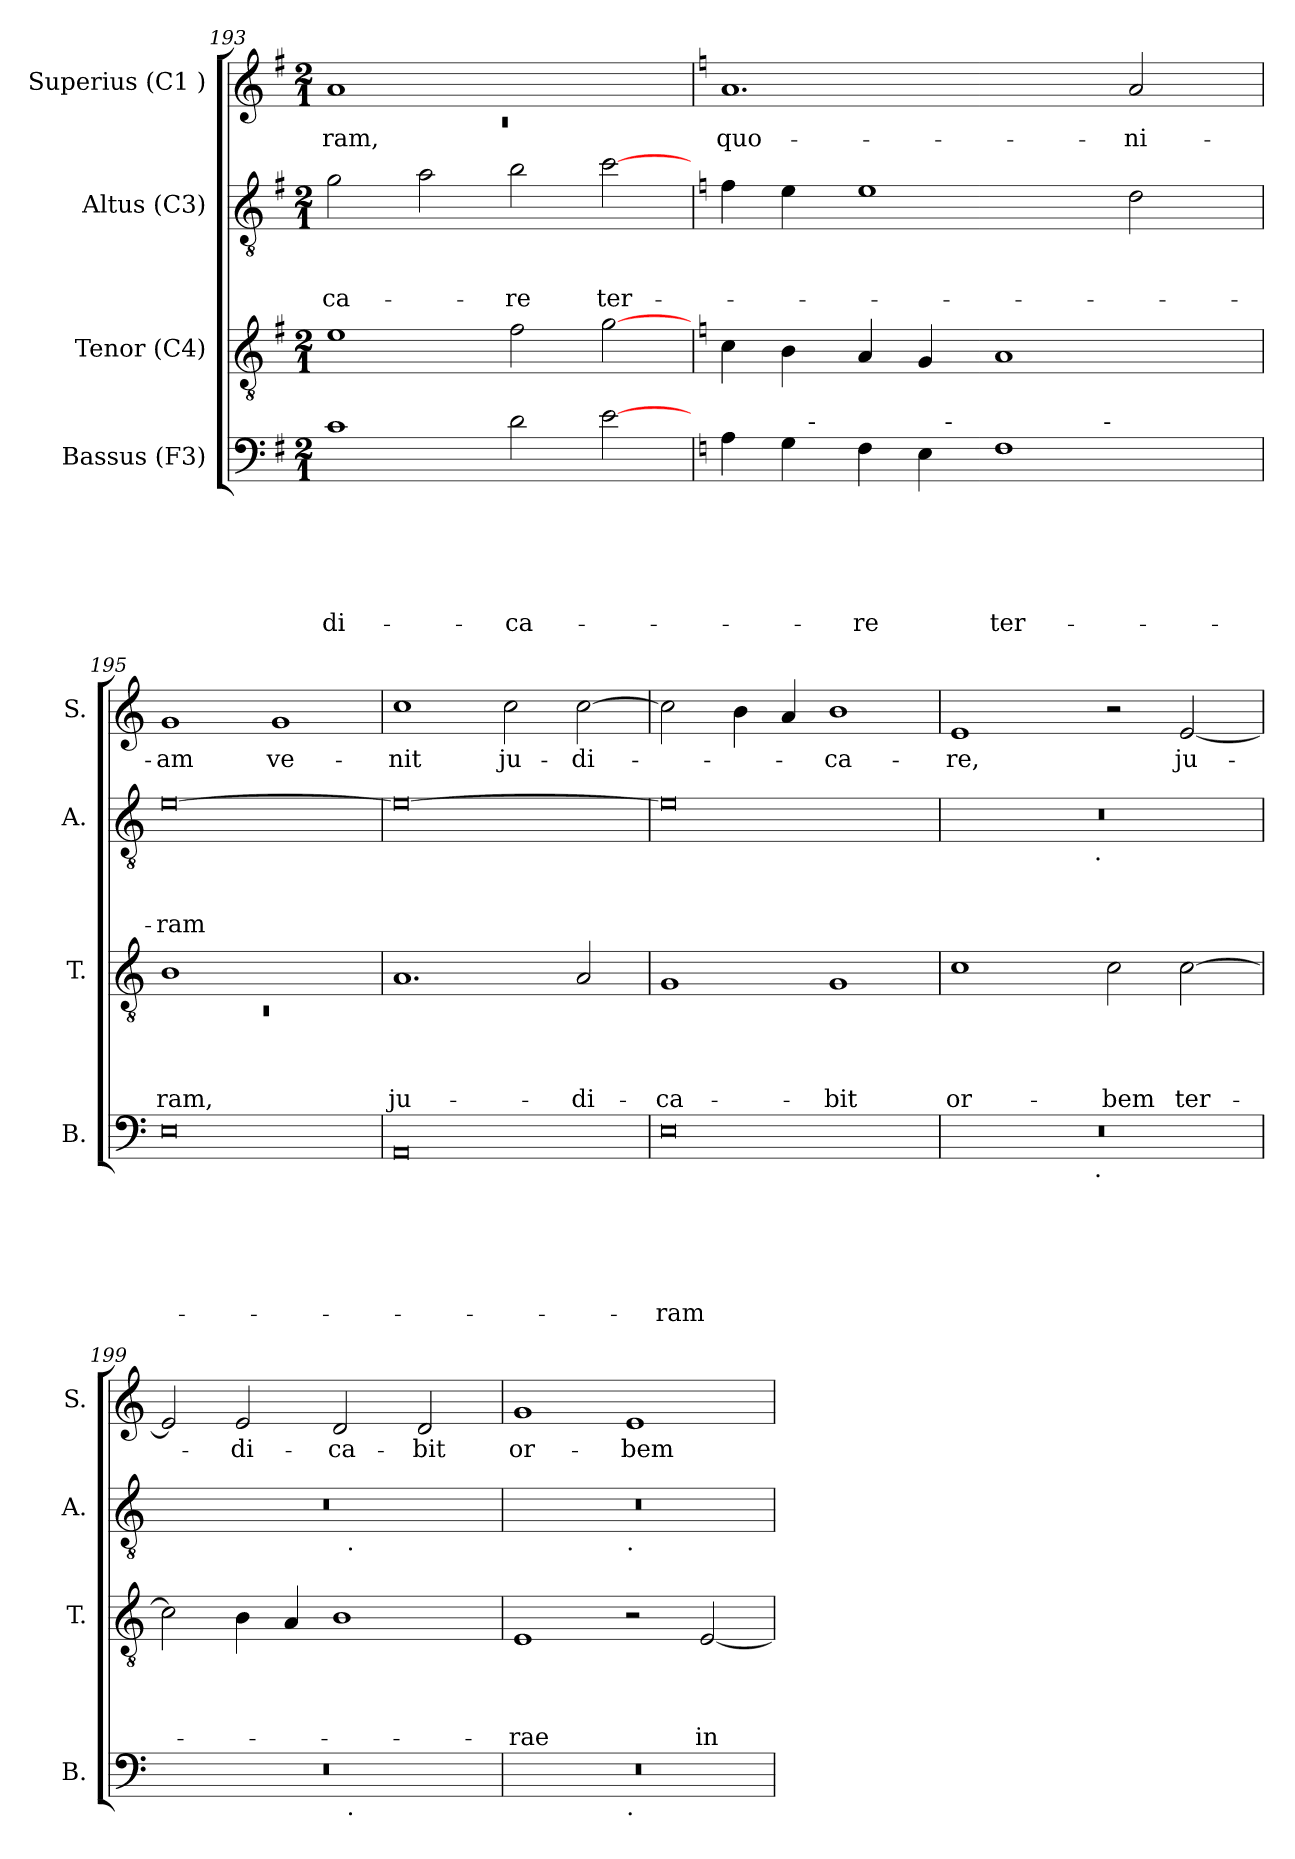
**kern	**text	**text	**text	**text	**text	**text	**kern	**text	**text	**text	**text	**kern	**text	**text	**text	**kern	**text
*part4	*part4	*part4	*part4	*part4	*part4	*part4	*part3	*part3	*part3	*part3	*part3	*part2	*part2	*part2	*part2	*part1	*part1
*staff4	*staff4	*staff4	*staff4	*staff4	*staff4	*staff4	*staff3	*staff3	*staff3	*staff3	*staff3	*staff2	*staff2	*staff2	*staff2	*staff1	*staff1
*I"Bassus (F3)	*	*	*	*	*	*	*I"Tenor (C4)	*	*	*	*	*I"Altus (C3)	*	*	*	*I"Superius (C1 )	*
*I'B.	*	*	*	*	*	*	*I'T.	*	*	*	*	*I'A.	*	*	*	*I'S.	*
*clefF4	*	*	*	*	*	*	*clefGv2	*	*	*	*	*clefGv2	*	*	*	*clefG2	*
*k[f#]	*	*	*	*	*	*	*k[f#]	*	*	*	*	*k[f#]	*	*	*	*k[f#]	*
*G:	*	*	*	*	*	*	*G:	*	*	*	*	*G:	*	*	*	*G:	*
*M2/1	*	*	*	*	*	*	*M2/1	*	*	*	*	*M2/1	*	*	*	*M2/1	*
=193	=193	=193	=193	=193	=193	=193	=193	=193	=193	=193	=193	=193	=193	=193	=193	=193	=193
*	*	*	*	*	*	*	*	*	*	*	*	*	*	*	*	*^	*
!	!	!	!	!	!	!LO:LY:b	!	!	!	!	!	!	!	!	!LO:LY:b	!	!LO:N:vis=1	!LO:LY:b
1c	.	.	.	.	.	-di-	1e	.	.	.	.	2g\	.	.	-ca-	1a	0rc	-ram,
.	.	.	.	.	.	.	.	.	.	.	.	2a\	.	.	.	.	.	.
!	!	!	!	!	!	!LO:LY:b	!	!	!	!	!	!	!	!	!LO:LY:b	!	!	!
2d\	.	.	.	.	.	-ca-	2f#\	.	.	.	.	2b\	.	.	-re	1ryy	.	.
!	!	!	!	!	!	!	!	!	!	!	!	!	!	!	!LO:LY:b	!	!	!
[>2e\	.	.	.	.	.	.	[>2g\	.	.	.	.	[>2cc\	.	.	ter-	.	.	.
*	*	*	*	*	*	*	*	*	*	*	*	*	*	*	*	*v	*v	*
!!LO:PB:g=z
=194	=194	=194	=194	=194	=194	=194	=194	=194	=194	=194	=194	=194	=194	=194	=194	=194	=194
*k[]	*	*	*	*	*	*	*k[]	*	*	*	*	*k[]	*	*	*	*k[]	*
*C:	*	*	*	*	*	*	*C:	*	*	*	*	*C:	*	*	*	*C:	*
!	!	!	!	!	!	!	!	!	!	!	!	!	!	!	!	!	!LO:LY:b
*^	*	*	*	*	*	*	*	*	*	*	*	*	*	*	*	*	*
*	*^	*	*	*	*	*	*	*	*	*	*	*	*	*	*	*	*	*
*	*	*^	*	*	*	*	*	*	*	*	*	*	*	*	*	*	*	*	*
4A\	4ryy	2ryy	1ryy	.	.	.	.	.	.	4c\	.	.	.	.	4f\	.	.	.	1.a	quo-
4G\	16ryy	.	.	.	.	.	.	.	.	4B\	.	.	.	.	4e\	.	.	.	.	.
!	!LO:TX:a:t=-	!	!	!	!	!	!	!	!	!	!	!	!	!	!	!	!	!	!	!
.	1ryy	.	.	.	.	.	.	.	.	.	.	.	.	.	.	.	.	.	.	.
!	!	!	!	!	!	!	!	!	!LO:LY:b	!	!	!	!	!	!	!	!	!	!	!
4F\	.	4ryy	.	.	.	.	.	.	-re	4A/	.	.	.	.	1e	.	.	.	.	.
4E\	.	16ryy	.	.	.	.	.	.	.	4G/	.	.	.	.	.	.	.	.	.	.
!	!	!LO:TX:a:t=-	!	!	!	!	!	!	!	!	!	!	!	!	!	!	!	!	!	!
.	.	1ryy	.	.	.	.	.	.	.	.	.	.	.	.	.	.	.	.	.	.
!	!	!	!	!	!	!	!	!	!LO:LY:b	!	!	!	!	!	!	!	!	!	!	!
1F	.	.	4..ryy	.	.	.	.	.	ter-	1A	.	.	.	.	.	.	.	.	.	.
.	2ryy	.	.	.	.	.	.	.	.	.	.	.	.	.	.	.	.	.	.	.
!	!	!	!LO:TX:a:t=-	!	!	!	!	!	!	!	!	!	!	!	!	!	!	!	!	!
.	.	.	2ryy	.	.	.	.	.	.	.	.	.	.	.	.	.	.	.	.	.
!	!	!	!	!	!	!	!	!	!	!	!	!	!	!	!	!	!	!	!	!LO:LY:b
.	.	.	.	.	.	.	.	.	.	.	.	.	.	.	2d\	.	.	.	2a/	-ni-
.	8.ryy	8.ryy	.	.	.	.	.	.	.	.	.	.	.	.	.	.	.	.	.	.
.	.	.	16ryy	.	.	.	.	.	.	.	.	.	.	.	.	.	.	.	.	.
=195	=195	=195	=195	=195	=195	=195	=195	=195	=195	=195	=195	=195	=195	=195	=195	=195	=195	=195	=195	=195
*	*	*	*	*	*	*	*	*	*	*^	*	*	*	*	*	*	*	*	*	*
!	!	!	!	!	!	!	!	!	!	!	!LO:N:vis=1	!	!	!	!LO:LY:b	!	!	!	!LO:LY:b	!	!LO:LY:b
*v	*v	*v	*v	*	*	*	*	*	*	*	*	*	*	*	*	*	*	*	*	*	*
0E	.	.	.	.	.	.	1B	0rC	.	.	.	-ram,	[>0e	.	.	-ram	1g	-am
!	!	!	!	!	!	!	!	!	!	!	!	!	!	!	!	!	!	!LO:LY:b
.	.	.	.	.	.	.	1ryy	.	.	.	.	.	.	.	.	.	1g	ve-
*	*	*	*	*	*	*	*v	*v	*	*	*	*	*	*	*	*	*	*
=196	=196	=196	=196	=196	=196	=196	=196	=196	=196	=196	=196	=196	=196	=196	=196	=196	=196
!	!	!	!	!	!	!	!	!	!	!	!LO:LY:b	!	!	!	!	!	!LO:LY:b
0AA	.	.	.	.	.	.	1.A	.	.	.	ju-	0e_	.	.	.	1cc	-nit
!	!	!	!	!	!	!	!	!	!	!	!	!	!	!	!	!	!LO:LY:b
.	.	.	.	.	.	.	.	.	.	.	.	.	.	.	.	2cc\	ju-
!	!	!	!	!	!	!	!	!	!	!	!LO:LY:b	!	!	!	!	!	!LO:LY:b
.	.	.	.	.	.	.	2A/	.	.	.	-di-	.	.	.	.	[>2cc\	-di-
=197	=197	=197	=197	=197	=197	=197	=197	=197	=197	=197	=197	=197	=197	=197	=197	=197	=197
!	!	!	!	!	!	!LO:LY:b	!	!	!	!	!LO:LY:b	!	!	!	!	!	!
0E	.	.	.	.	.	-ram	1G	.	.	.	-ca-	0e]	.	.	.	2cc\]	.
.	.	.	.	.	.	.	.	.	.	.	.	.	.	.	.	4b\	.
.	.	.	.	.	.	.	.	.	.	.	.	.	.	.	.	4a/	.
!	!	!	!	!	!	!	!	!	!	!	!LO:LY:b	!	!	!	!	!	!LO:LY:b
.	.	.	.	.	.	.	1G	.	.	.	-bit	.	.	.	.	1b	-ca-
=198	=198	=198	=198	=198	=198	=198	=198	=198	=198	=198	=198	=198	=198	=198	=198	=198	=198
!	!	!	!	!	!	!	!	!	!	!	!LO:LY:b	!	!	!	!	!	!LO:LY:b
*^	*	*	*	*	*	*	*	*	*	*	*	*^	*	*	*	*	*
0r	2ryy	.	.	.	.	.	.	1c	.	.	.	or-	0r	2ryy	.	.	.	1e	-re,
.	4...ryy	.	.	.	.	.	.	.	.	.	.	.	.	4...ryy	.	.	.	.	.
!	!	!	!	!	!	!	!	!	!	!	!	!	!	!LO:TX:b:t=.	!	!	!	!	!
!	!LO:TX:b:t=.	!	!	!	!	!	!	!	!	!	!	!	!	!	!	!	!	!	!
.	1ryy	.	.	.	.	.	.	.	.	.	.	.	.	1ryy	.	.	.	.	.
!	!	!	!	!	!	!	!	!	!	!	!	!LO:LY:b	!	!	!	!	!	!	!
.	.	.	.	.	.	.	.	2c\	.	.	.	-bem	.	.	.	.	.	2r	.
!	!	!	!	!	!	!	!	!	!	!	!	!LO:LY:b	!	!	!	!	!	!	!LO:LY:b
.	.	.	.	.	.	.	.	[<2c\	.	.	.	ter-	.	.	.	.	.	[<2e/	ju-
.	32ryy	.	.	.	.	.	.	.	.	.	.	.	.	32ryy	.	.	.	.	.
!!LO:LB:g=z
=199	=199	=199	=199	=199	=199	=199	=199	=199	=199	=199	=199	=199	=199	=199	=199	=199	=199	=199	=199
0r	1ryy	.	.	.	.	.	.	2c\]	.	.	.	.	0r	1ryy	.	.	.	2e/]	.
!	!	!	!	!	!	!	!	!	!	!	!	!	!	!	!	!	!	!	!LO:LY:b
.	.	.	.	.	.	.	.	4B\	.	.	.	.	.	.	.	.	.	2e/	-di-
.	.	.	.	.	.	.	.	4A/	.	.	.	.	.	.	.	.	.	.	.
!	!	!	!	!	!	!	!	!	!	!	!	!	!	!	!	!	!	!	!LO:LY:b
.	32ryy	.	.	.	.	.	.	1B	.	.	.	.	.	32ryy	.	.	.	2d/	-ca-
!	!	!	!	!	!	!	!	!	!	!	!	!	!	!LO:TX:b:t=.	!	!	!	!	!
!	!LO:TX:b:t=.	!	!	!	!	!	!	!	!	!	!	!	!	!	!	!	!	!	!
.	2ryy	.	.	.	.	.	.	.	.	.	.	.	.	2ryy	.	.	.	.	.
!	!	!	!	!	!	!	!	!	!	!	!	!	!	!	!	!	!	!	!LO:LY:b
.	.	.	.	.	.	.	.	.	.	.	.	.	.	.	.	.	.	2d/	-bit
.	4...ryy	.	.	.	.	.	.	.	.	.	.	.	.	4...ryy	.	.	.	.	.
=200	=200	=200	=200	=200	=200	=200	=200	=200	=200	=200	=200	=200	=200	=200	=200	=200	=200	=200	=200
!	!	!	!	!	!	!	!	!	!	!	!	!LO:LY:b	!	!	!	!	!	!	!LO:LY:b
0r	1ryy	.	.	.	.	.	.	1E	.	.	.	-rae	0r	1ryy	.	.	.	1g	or-
!	!	!	!	!	!	!	!	!	!	!	!	!	!	!LO:TX:b:t=.	!	!	!	!	!
!	!LO:TX:b:t=.	!	!	!	!	!	!	!	!	!	!	!	!	!	!	!	!	!	!
!	!	!	!	!	!	!	!	!	!	!	!	!	!	!	!	!	!	!	!LO:LY:b
.	1ryy	.	.	.	.	.	.	2r	.	.	.	.	.	1ryy	.	.	.	1e	-bem
!	!	!	!	!	!	!	!	!	!	!	!	!LO:LY:b	!	!	!	!	!	!	!
.	.	.	.	.	.	.	.	[<2E/	.	.	.	in	.	.	.	.	.	.	.
*v	*v	*	*	*	*	*	*	*	*	*	*	*	*v	*v	*	*	*	*	*
=	=	=	=	=	=	=	=	=	=	=	=	=	=	=	=	=	=
*-	*-	*-	*-	*-	*-	*-	*-	*-	*-	*-	*-	*-	*-	*-	*-	*-	*-
